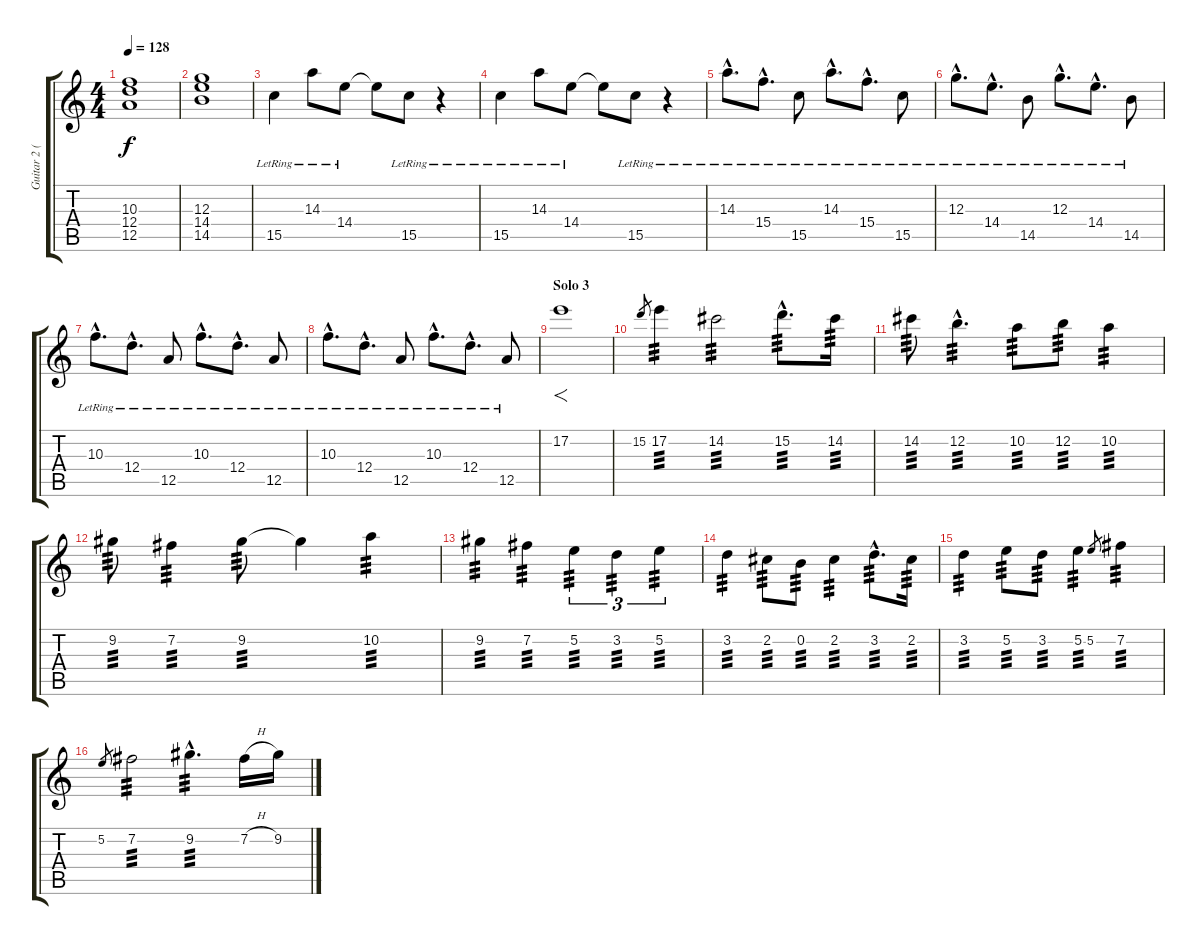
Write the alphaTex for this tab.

\track ("Guitar 2 (Electric 12 strings)" "Guitar 2 (") {instrument electricguitarclean}
\staff {score tabs}
\tuning (E4 B3 G3 D3 A2 E2) {hide}
\ts (4 4)
\tempo 128
\clef g2
\ks c
(10.3 12.4 12.5).1{dy f} |
(12.3 14.4 14.5).1 |
15.5{lr}.4 14.3{lr}.8 14.4{lr}.8 14.4{t}.8 15.5{lr}.8 r.4 |
15.5{lr}.4 14.3{lr}.8 14.4{lr}.8 14.4{t}.8 15.5{lr}.8 r.4 |
14.3{hac lr}.8{d} 15.4{hac lr}.8{d} 15.5{lr}.8 14.3{hac lr}.8{d} 15.4{hac lr}.8{d} 15.5{lr}.8 |
12.3{hac lr}.8{d} 14.4{hac lr}.8{d} 14.5{lr}.8 12.3{hac lr}.8{d} 14.4{hac lr}.8{d} 14.5{lr}.8 |
10.3{hac lr}.8{d} 12.4{hac lr}.8{d} 12.5{lr}.8 10.3{hac lr}.8{d} 12.4{hac lr}.8{d} 12.5{lr}.8 |
10.3{hac lr}.8{d} 12.4{hac lr}.8{d} 12.5{lr}.8 10.3{hac lr}.8{d} 12.4{hac lr}.8{d} 12.5{lr}.8 |
\section ("" "Solo 3")
17.2.1{f} |
15.2.8{gr} 17.2.4{tp 3} 14.2.2{tp 3} 15.2{hac}.8{d tp 3} 14.2.16{tp 3} |
14.2.8{tp 3} 12.2{hac}.4{d tp 3} 10.2.8{tp 3} 12.2.8{tp 3} 10.2.4{tp 3} |
9.2.8{tp 3} 7.2.4{tp 3} 9.2.8{tp 3} 9.2{t}.4 10.2.4{tp 3} |
9.2.4{tp 3} 7.2.4{tp 3} 5.2.4{tu (3 2) tp 3} 3.2.4{tu (3 2) tp 3} 5.2.4{tu (3 2) tp 3} |
3.2.4{tp 3} 2.2.8{tp 3} 0.2.8{tp 3} 2.2.4{tp 3} 3.2{hac}.8{d tp 3} 2.2.16{tp 3} |
3.2.4{tp 3} 5.2.8{tp 3} 3.2.8{tp 3} 5.2.4{tp 3} 5.2.8{gr} 7.2.4{tp 3} |
5.2.8{gr} 7.2.2{tp 3} 9.2{hac}.4{d tp 3} 7.2{h}.16 9.2.16
